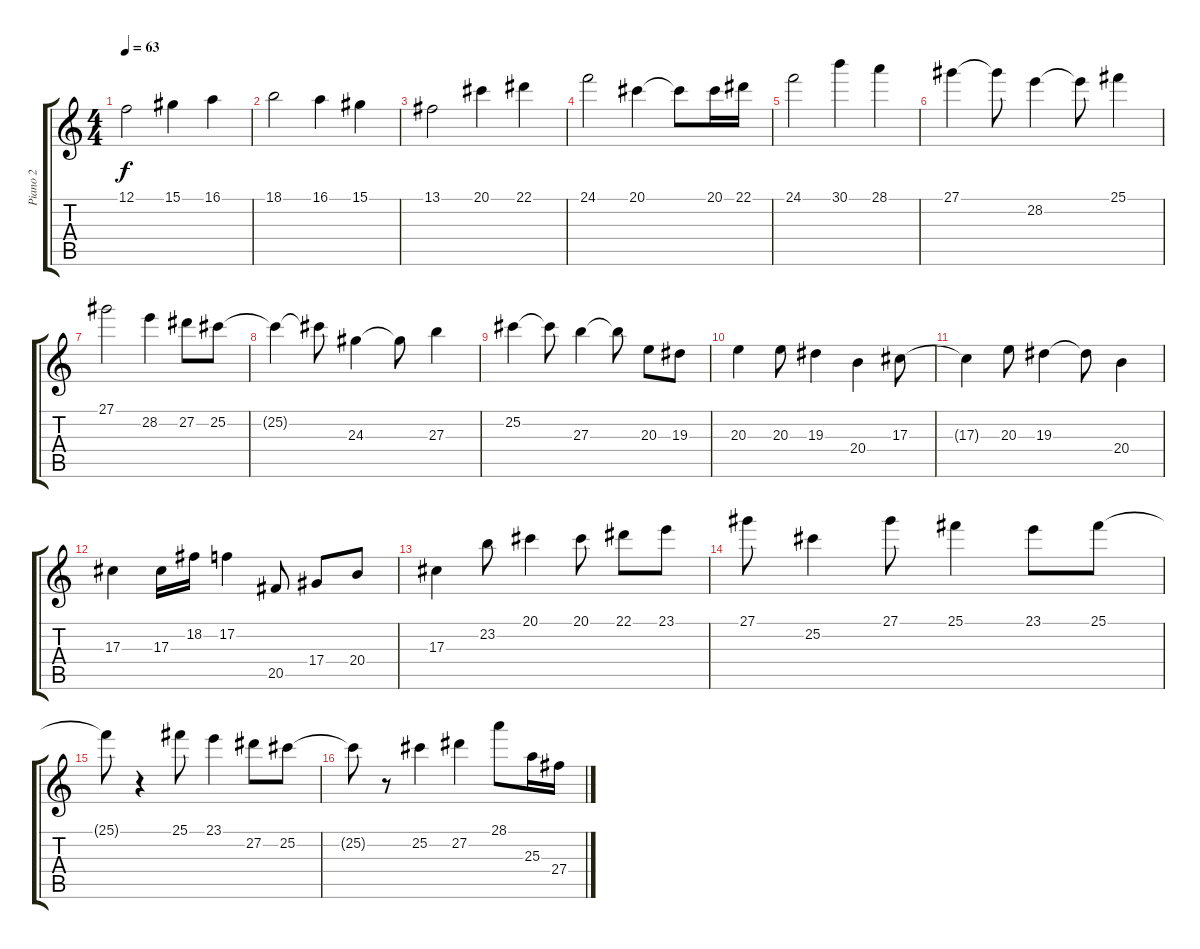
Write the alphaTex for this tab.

\track ("Piano 2" "Piano 2") {instrument acousticgrandpiano}
\staff {score tabs}
\tuning (F4 C4 Ab3 Eb3 Bb2 Eb2) {hide}
\ts (4 4)
\tempo 63
\clef g2
\ks c
12.1.2{dy f} 15.1.4 16.1.4 |
18.1.2 16.1.4 15.1.4 |
13.1.2 20.1.4 22.1.4 |
24.1.2 20.1.4 20.1{t}.8 20.1.16 22.1.16 |
24.1.2 30.1.4 28.1.4 |
27.1.4 27.1{t}.8 28.2.4 28.2{t}.8 25.1.4 |
27.1.2 28.2.4 27.2.8 25.2.8 |
25.2{t}.4 25.2{t}.8 24.3.4 24.3{t}.8 27.3.4 |
25.2.4 25.2{t}.8 27.3.4 27.3{t}.8 20.3.8 19.3.8 |
20.3.4 20.3.8 19.3.4 20.4.4 17.3.8 |
17.3{t}.4 20.3.8 19.3.4 19.3{t}.8 20.4.4 |
17.3.4 17.3.16 18.2.16 17.2.4 20.5.8 17.4.8 20.4.8 |
17.3.4 23.2.8 20.1.4 20.1.8 22.1.8 23.1.8 |
27.1.8 25.2.4 27.1.8 25.1.4 23.1.8 25.1.8 |
25.1{t}.8 r.4 25.1.8 23.1.4 27.2.8 25.2.8 |
25.2{t}.8 r.8 25.2.4 27.2.4 28.1.8 25.3.16 27.4.16
